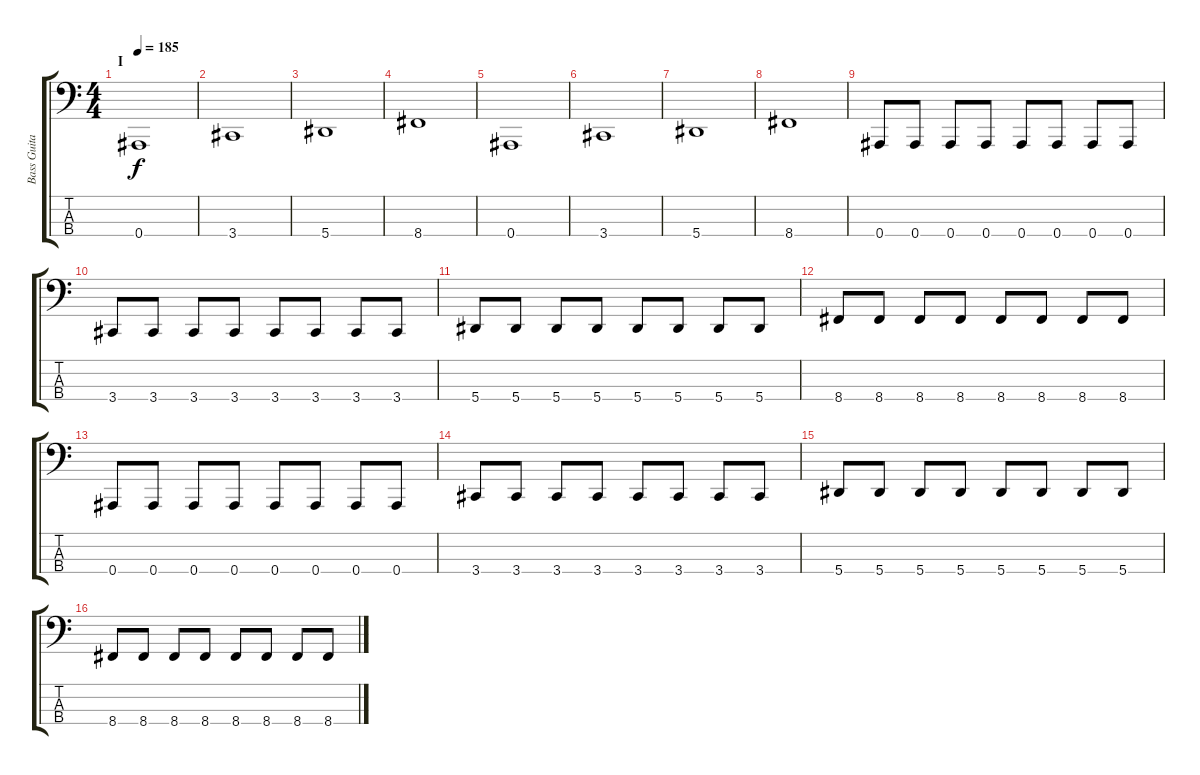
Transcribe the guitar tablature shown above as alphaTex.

\track ("Bass Guitar: John Kis Gyevi" "Bass Guita") {instrument electricbasspick}
\staff {score tabs}
\tuning (Eb2 Bb1 F1 Bb0) {hide}
\ts (4 4)
\section ("" "I")
\tempo 185
\clef f4
\ks c
0.4.1{dy f} |
3.4.1 |
5.4.1 |
8.4.1 |
0.4.1 |
3.4.1 |
5.4.1 |
8.4.1 |
0.4.8 0.4.8 0.4.8 0.4.8 0.4.8 0.4.8 0.4.8 0.4.8 |
3.4.8 3.4.8 3.4.8 3.4.8 3.4.8 3.4.8 3.4.8 3.4.8 |
5.4.8 5.4.8 5.4.8 5.4.8 5.4.8 5.4.8 5.4.8 5.4.8 |
8.4.8 8.4.8 8.4.8 8.4.8 8.4.8 8.4.8 8.4.8 8.4.8 |
0.4.8 0.4.8 0.4.8 0.4.8 0.4.8 0.4.8 0.4.8 0.4.8 |
3.4.8 3.4.8 3.4.8 3.4.8 3.4.8 3.4.8 3.4.8 3.4.8 |
5.4.8 5.4.8 5.4.8 5.4.8 5.4.8 5.4.8 5.4.8 5.4.8 |
8.4.8 8.4.8 8.4.8 8.4.8 8.4.8 8.4.8 8.4.8 8.4.8
